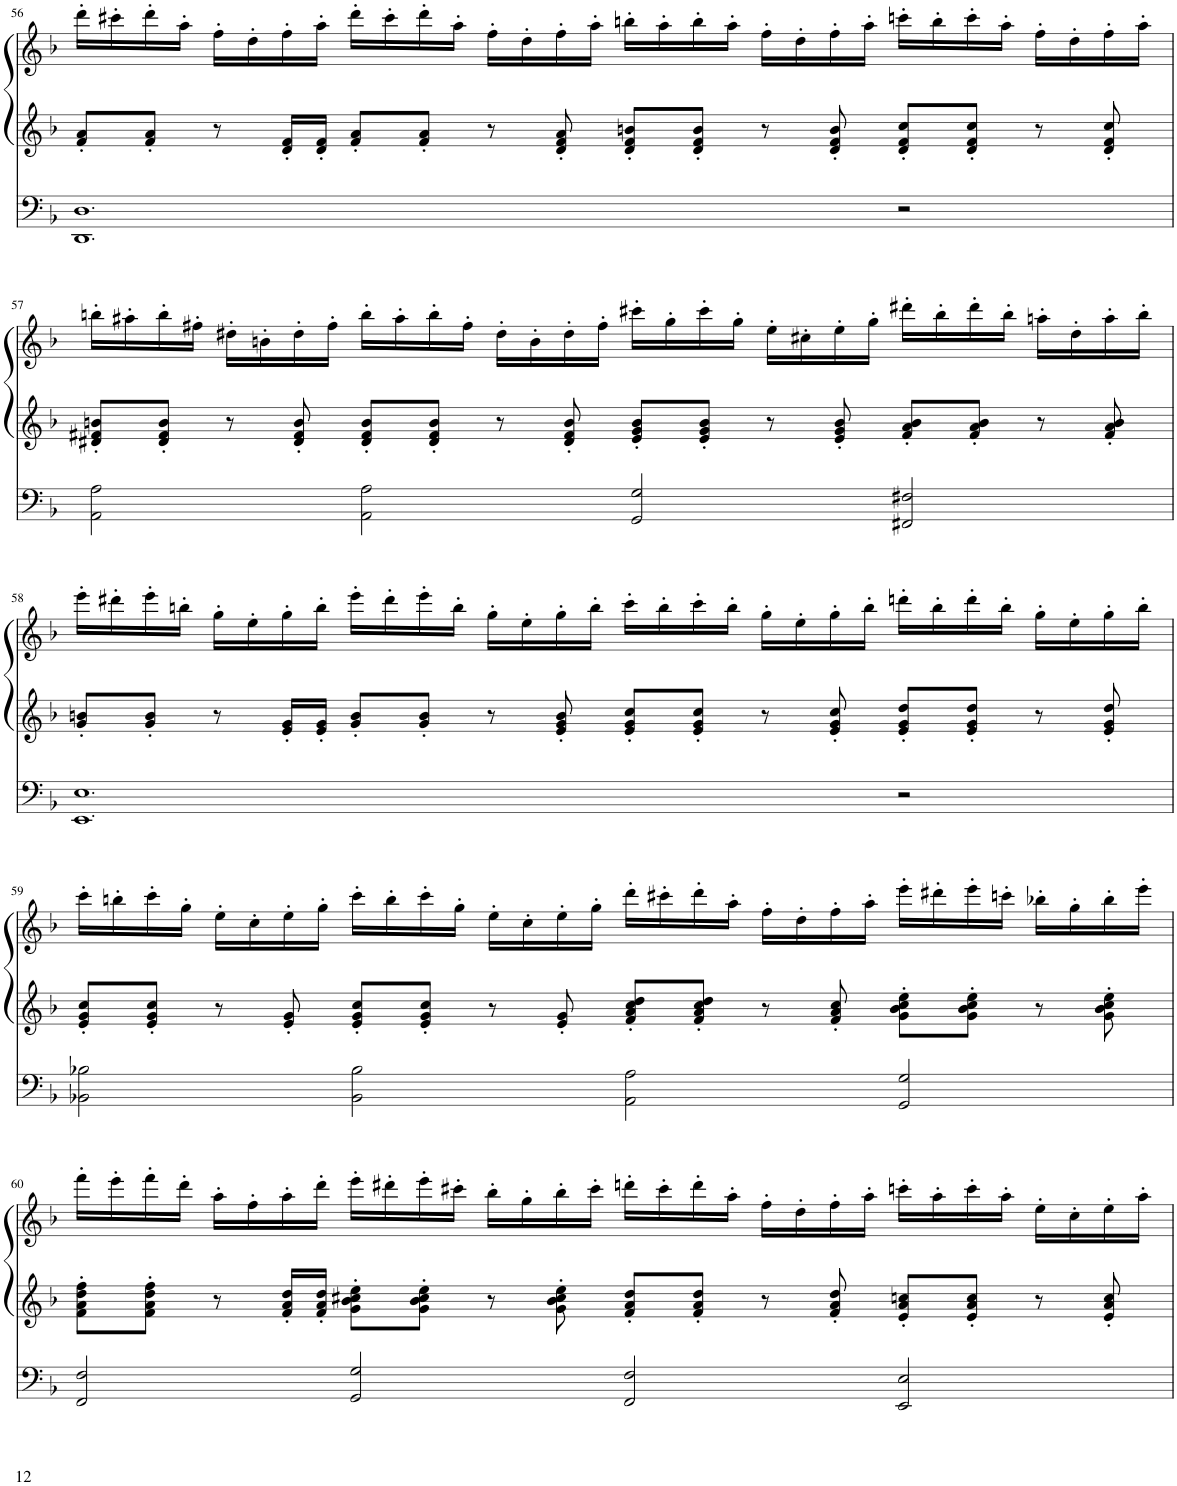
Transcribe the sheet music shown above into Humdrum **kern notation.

**kern	**kern	**kern
*part1	*part1	*part1
*staff3	*staff2	*staff1
*I"Pipe Organ	*	*
*I'Org.	*	*
!!LO:PB:g=z
*clefF4	*clefG2	*clefG2
*k[b-]	*k[b-]	*k[b-]
*M4/2	*M4/2	*M4/2
=56	=56	=56
1.DD 1.D	8f/' 8a/'L	16ddd'\LL
.	.	16ccc#X'\
.	8f/' 8a/'J	16ddd'\
.	.	16aa'\JJ
.	8r	16ff'\LL
.	.	16dd'\
.	16d/' 16f/'LL	16ff'\
.	16d/' 16f/'JJ	16aa'\JJ
.	8f/' 8a/'L	16ddd'\LL
.	.	16ccc#'\
.	8f/' 8a/'J	16ddd'\
.	.	16aa'\JJ
.	8r	16ff'\LL
.	.	16dd'\
.	8d/' 8f/' 8a/'	16ff'\
.	.	16aa'\JJ
.	8d/' 8f/' 8bn/'L	16bbn'\LL
.	.	16aa'\
.	8d/' 8f/' 8b/'J	16bb'\
.	.	16aa'\JJ
.	8r	16ff'\LL
.	.	16dd'\
.	8d/' 8f/' 8b/'	16ff'\
.	.	16aa'\JJ
2r	8d/' 8f/' 8cc/'L	16cccn'\LL
.	.	16bb'\
.	8d/' 8f/' 8cc/'J	16ccc'\
.	.	16aa'\JJ
.	8r	16ff'\LL
.	.	16dd'\
.	8d/' 8f/' 8cc/'	16ff'\
.	.	16aa'\JJ
!!LO:LB:g=z
=57	=57	=57
2AA\ 2A\	8d#X/' 8f#X/' 8bn/'L	16bbn'\LL
.	.	16aa#X'\
.	8d#/' 8f#/' 8b/'J	16bb'\
.	.	16ff#X'\JJ
.	8r	16dd#X'\LL
.	.	16bn'\
.	8d#/' 8f#/' 8b/'	16dd#'\
.	.	16ff#'\JJ
2AA\ 2A\	8d#/' 8f#/' 8b/'L	16bb'\LL
.	.	16aa#'\
.	8d#/' 8f#/' 8b/'J	16bb'\
.	.	16ff#'\JJ
.	8r	16dd#'\LL
.	.	16b'\
.	8d#/' 8f#/' 8b/'	16dd#'\
.	.	16ff#'\JJ
2GG/ 2G/	8e/' 8g/' 8b/'L	16ccc#X'\LL
.	.	16gg'\
.	8e/' 8g/' 8b/'J	16ccc#'\
.	.	16gg'\JJ
.	8r	16ee'\LL
.	.	16cc#X'\
.	8e/' 8g/' 8b/'	16ee'\
.	.	16gg'\JJ
2FF#X/ 2F#X/	8f#/' 8a/' 8b/'L	16ddd#X'\LL
.	.	16bb'\
.	8f#/' 8a/' 8b/'J	16ddd#'\
.	.	16bb'\JJ
.	8r	16aan'\LL
.	.	16dd#'\
.	8f#/' 8a/' 8b/'	16aa'\
.	.	16bb'\JJ
!!LO:LB:g=z
=58	=58	=58
1.EE 1.E	8g/' 8bn/'L	16eee'\LL
.	.	16ddd#X'\
.	8g/' 8b/'J	16eee'\
.	.	16bbn'\JJ
.	8r	16gg'\LL
.	.	16ee'\
.	16e/' 16g/'LL	16gg'\
.	16e/' 16g/'JJ	16bb'\JJ
.	8g/' 8b/'L	16eee'\LL
.	.	16ddd#'\
.	8g/' 8b/'J	16eee'\
.	.	16bb'\JJ
.	8r	16gg'\LL
.	.	16ee'\
.	8e/' 8g/' 8b/'	16gg'\
.	.	16bb'\JJ
.	8e/' 8g/' 8cc/'L	16ccc'\LL
.	.	16bb'\
.	8e/' 8g/' 8cc/'J	16ccc'\
.	.	16bb'\JJ
.	8r	16gg'\LL
.	.	16ee'\
.	8e/' 8g/' 8cc/'	16gg'\
.	.	16bb'\JJ
2r	8e/' 8g/' 8dd/'L	16dddn'\LL
.	.	16bb'\
.	8e/' 8g/' 8dd/'J	16ddd'\
.	.	16bb'\JJ
.	8r	16gg'\LL
.	.	16ee'\
.	8e/' 8g/' 8dd/'	16gg'\
.	.	16bb'\JJ
!!LO:LB:g=z
=59	=59	=59
2BB-X\ 2B-X\	8e/' 8g/' 8cc/'L	16ccc'\LL
.	.	16bbn'\
.	8e/' 8g/' 8cc/'J	16ccc'\
.	.	16gg'\JJ
.	8r	16ee'\LL
.	.	16cc'\
.	8e/' 8g/'	16ee'\
.	.	16gg'\JJ
2BB-\ 2B-\	8e/' 8g/' 8cc/'L	16ccc'\LL
.	.	16bb'\
.	8e/' 8g/' 8cc/'J	16ccc'\
.	.	16gg'\JJ
.	8r	16ee'\LL
.	.	16cc'\
.	8e/' 8g/'	16ee'\
.	.	16gg'\JJ
2AA\ 2A\	8f/' 8a/' 8cc/' 8dd/'L	16ddd'\LL
.	.	16ccc#X'\
.	8f/' 8a/' 8cc/' 8dd/'J	16ddd'\
.	.	16aa'\JJ
.	8r	16ff'\LL
.	.	16dd'\
.	8f/' 8a/' 8cc/'	16ff'\
.	.	16aa'\JJ
2GG/ 2G/	8g\' 8b-\' 8cc\' 8ee\'L	16eee'\LL
.	.	16ddd#X'\
.	8g\' 8b-\' 8cc\' 8ee\'J	16eee'\
.	.	16cccn'\JJ
.	8r	16bb-X'\LL
.	.	16gg'\
.	8g\' 8b-\' 8cc\' 8ee\'	16bb-'\
.	.	16eee'\JJ
!!LO:LB:g=z
=60	=60	=60
2FF/ 2F/	8f\' 8a\' 8dd\' 8ff\'L	16fff'\LL
.	.	16eee'\
.	8f\' 8a\' 8dd\' 8ff\'J	16fff'\
.	.	16ddd'\JJ
.	8r	16aa'\LL
.	.	16ff'\
.	16f/' 16a/' 16dd/'LL	16aa'\
.	16f/' 16a/' 16dd/'JJ	16ddd'\JJ
2GG/ 2G/	8g\' 8b-\' 8cc#X\' 8ee\'L	16eee'\LL
.	.	16ddd#X'\
.	8g\' 8b-\' 8cc#\' 8ee\'J	16eee'\
.	.	16ccc#X'\JJ
.	8r	16bb-'\LL
.	.	16gg'\
.	8g\' 8b-\' 8cc#\' 8ee\'	16bb-'\
.	.	16ccc#'\JJ
2FF/ 2F/	8f/' 8a/' 8dd/'L	16dddn'\LL
.	.	16ccc#'\
.	8f/' 8a/' 8dd/'J	16ddd'\
.	.	16aa'\JJ
.	8r	16ff'\LL
.	.	16dd'\
.	8f/' 8a/' 8dd/'	16ff'\
.	.	16aa'\JJ
2EE/ 2E/	8e/' 8a/' 8ccn/'L	16cccn'\LL
.	.	16aa'\
.	8e/' 8a/' 8cc/'J	16ccc'\
.	.	16aa'\JJ
.	8r	16ee'\LL
.	.	16cc'\
.	8e/' 8a/' 8cc/'	16ee'\
.	.	16aa'\JJ
=	=	=
*-	*-	*-
